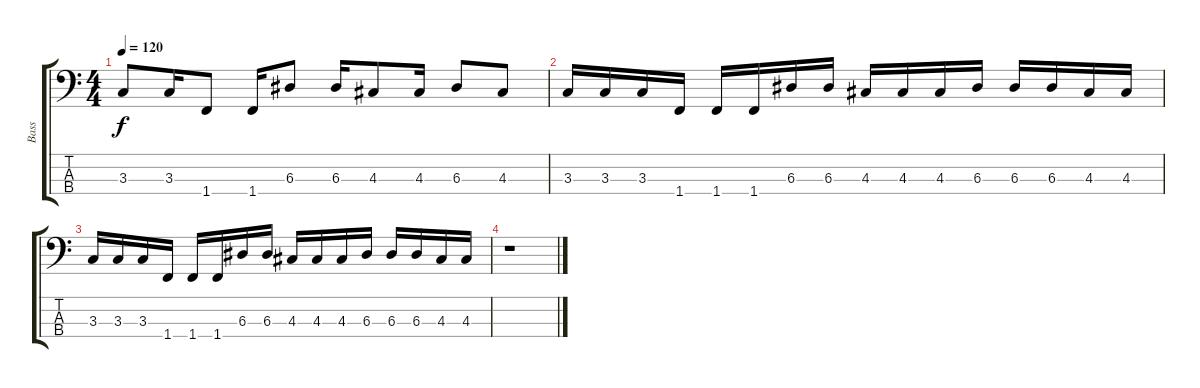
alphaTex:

\track ("Bass" "Bass") {instrument electricbassfinger}
\staff {score tabs}
\tuning (G2 D2 A1 E1) {hide}
\ts (4 4)
\tempo 120
\clef f4
\ks c
3.3.8{dy f} 3.3.16 1.4.8 1.4.16 6.3.8 6.3.16 4.3.8 4.3.16 6.3.8 4.3.8 |
3.3.16 3.3.16 3.3.16 1.4.16 1.4.16 1.4.16 6.3.16 6.3.16 4.3.16 4.3.16 4.3.16 6.3.16 6.3.16 6.3.16 4.3.16 4.3.16 |
3.3.16 3.3.16 3.3.16 1.4.16 1.4.16 1.4.16 6.3.16 6.3.16 4.3.16 4.3.16 4.3.16 6.3.16 6.3.16 6.3.16 4.3.16 4.3.16 |
r.1
